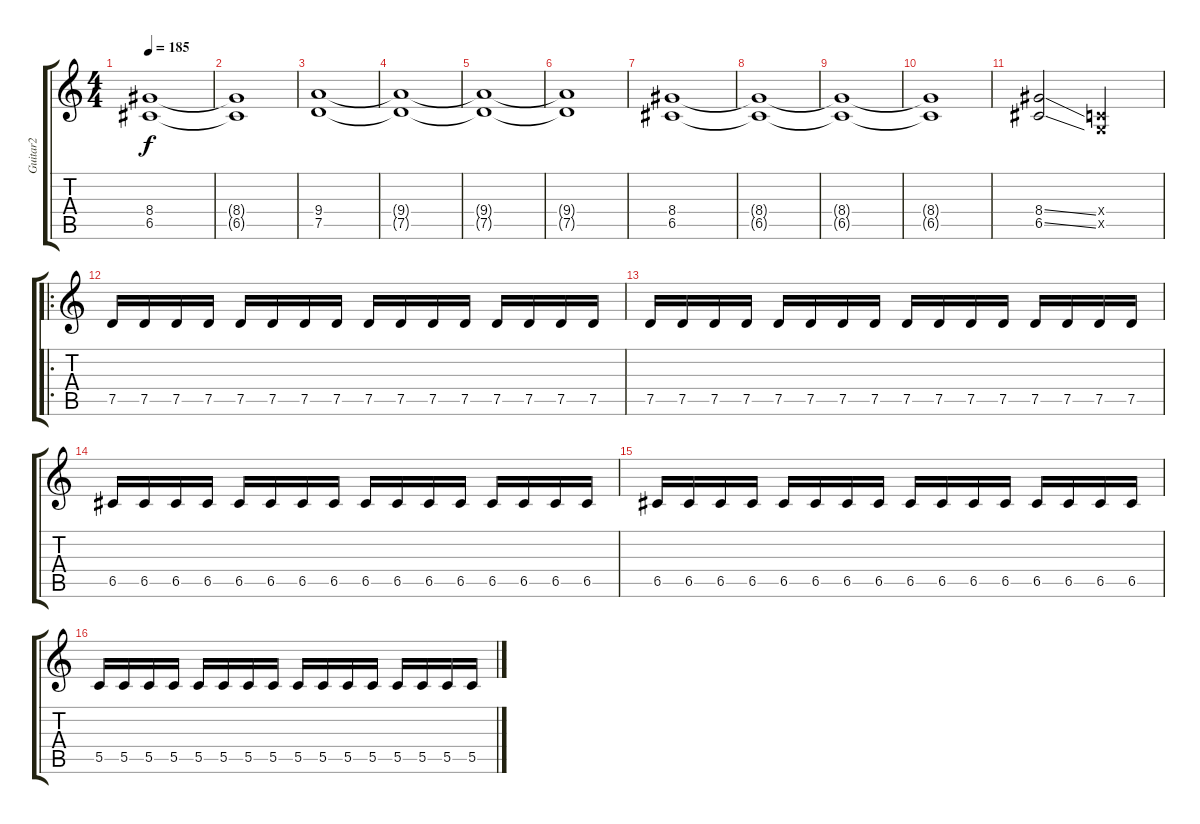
\track ("Guitar2" "Guitar2") {instrument distortionguitar}
\staff {score tabs}
\tuning (D4 A3 F3 C3 G2 D2) {hide}
\ts (4 4)
\tempo 185
\clef g2
\ks c
(8.4{t} 6.5{t}).1{dy f} |
(8.4{t} 6.5{t}).1 |
(9.4 7.5).1 |
(9.4{t} 7.5{t}).1 |
(9.4{t} 7.5{t}).1 |
(9.4{t} 7.5{t}).1 |
(8.4 6.5).1 |
(8.4{t} 6.5{t}).1 |
(8.4{t} 6.5{t}).1 |
(8.4{t} 6.5{t}).1 |
(8.4{ss} 6.5{ss}).2 (0.4{x} 0.5{x}).2 |
\ro
7.5.16 7.5.16 7.5.16 7.5.16 7.5.16 7.5.16 7.5.16 7.5.16 7.5.16 7.5.16 7.5.16 7.5.16 7.5.16 7.5.16 7.5.16 7.5.16 |
7.5.16 7.5.16 7.5.16 7.5.16 7.5.16 7.5.16 7.5.16 7.5.16 7.5.16 7.5.16 7.5.16 7.5.16 7.5.16 7.5.16 7.5.16 7.5.16 |
6.5.16 6.5.16 6.5.16 6.5.16 6.5.16 6.5.16 6.5.16 6.5.16 6.5.16 6.5.16 6.5.16 6.5.16 6.5.16 6.5.16 6.5.16 6.5.16 |
6.5.16 6.5.16 6.5.16 6.5.16 6.5.16 6.5.16 6.5.16 6.5.16 6.5.16 6.5.16 6.5.16 6.5.16 6.5.16 6.5.16 6.5.16 6.5.16 |
5.5.16 5.5.16 5.5.16 5.5.16 5.5.16 5.5.16 5.5.16 5.5.16 5.5.16 5.5.16 5.5.16 5.5.16 5.5.16 5.5.16 5.5.16 5.5.16
